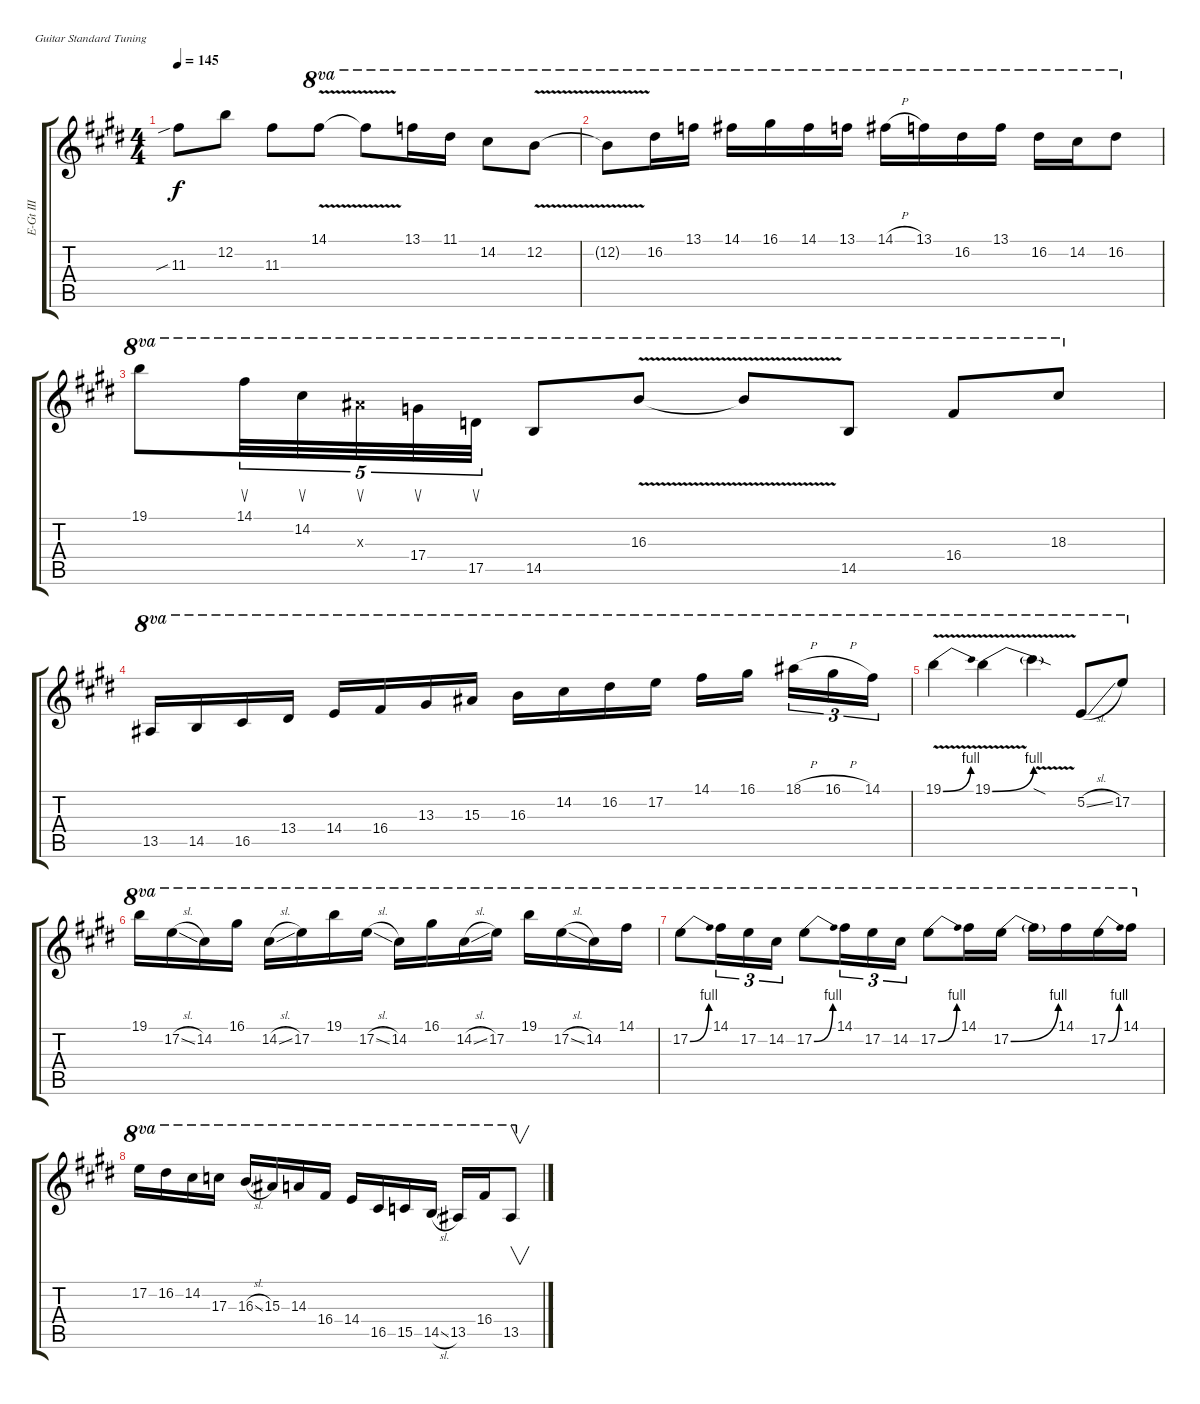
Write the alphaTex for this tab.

\defaultSystemsLayout 4
\bracketExtendMode groupsimilarinstruments
\otherSystemsTrackNameOrientation horizontal
\track ("Lead Guitar I" "E-Gt III") {multiBarRest instrument distortionguitar}
\staff {score tabs}
\tuning (E4 B3 G3 D3 A2 E2)
\ts (4 4)
\tempo 145
\clef g2
\ks e
11.3{sib acc #}.8{dy f beam Down} 12.2{acc forcenatural}.8{beam Down} 11.3{acc #}.8{beam Down} 14.1{v acc #}.8{ot 8va beam Down} 14.1{v t acc #}.8{ot 8va beam Down} 13.1{acc forcenatural}.16{ot 8va beam Down} 11.1{acc #}.16{ot 8va beam Down} 14.2{acc #}.8{ot 8va beam Down} 12.2{v acc forcenatural}.8{ot 8va beam Down} |
12.2{v t acc forcenatural}.8{ot 8va beam Down} 16.2{acc #}.16{ot 8va beam Down} 13.1{acc forcenatural}.16{ot 8va beam Down} 14.1{acc #}.16{ot 8va beam Down} 16.1{acc #}.16{ot 8va beam Down} 14.1{acc #}.16{ot 8va beam Down} 13.1{acc forcenatural}.16{ot 8va beam Down} 14.1{h acc #}.16{ot 8va beam Down} 13.1{acc forcenatural}.16{ot 8va beam Down} 16.2{acc #}.16{ot 8va beam Down} 13.1{acc forcenatural}.16{ot 8va beam Down} 16.2{acc #}.16{ot 8va beam Down} 14.2{acc #}.16{ot 8va beam Down} 16.2{acc #}.8{ot 8va beam Down} |
19.1{acc forcenatural}.8{ot 8va beam Down beam merge} 14.1{acc #}.32{su tu (5 4) ot 8va beam Down} 14.2{acc #}.32{su tu (5 4) ot 8va beam Down} 15.3{x acc #}.32{su tu (5 4) ot 8va beam Down} 17.4{acc forcenatural}.32{su tu (5 4) ot 8va beam Down} 17.5{acc forcenatural}.32{su tu (5 4) ot 8va beam Down} 14.5{acc forcenatural}.8{ot 8va beam Up} 16.3{v acc forcenatural}.8{ot 8va beam Up} 16.3{v t acc forcenatural}.8{ot 8va beam Up} 14.5{acc forcenatural}.8{ot 8va beam Up} 16.4{acc #}.8{ot 8va beam Up} 18.3{acc #}.8{ot 8va beam Up} |
13.5{acc #}.16{ot 8va beam Up} 14.5{acc forcenatural}.16{ot 8va beam Up} 16.5{acc #}.16{ot 8va beam Up} 13.4{acc #}.16{ot 8va beam Up} 14.4{acc forcenatural}.16{ot 8va beam Up} 16.4{acc #}.16{ot 8va beam Up} 13.3{acc #}.16{ot 8va beam Up} 15.3{acc #}.16{ot 8va beam Up} 16.3{acc forcenatural}.16{ot 8va beam Down} 14.2{acc #}.16{ot 8va beam Down} 16.2{acc #}.16{ot 8va beam Down} 17.2{acc forcenatural}.16{ot 8va beam Down} 14.1{acc #}.16{ot 8va beam Down} 16.1{acc #}.16{ot 8va beam Down beam splitsecondary} 18.1{h acc #}.16{tu (3 2) ot 8va beam Down} 16.1{h acc #}.16{tu (3 2) ot 8va beam Down} 14.1{acc #}.16{tu (3 2) ot 8va beam Down} |
19.1{be (bend 0 0 15 4) v acc forcenatural}.4{ot 8va beam Down} 19.1{be (bend 0 0 15 4) v acc forcenatural}.4{ot 8va beam Down} 19.1{v sod t}.4{ot 8va beam Down} 5.2{sl acc forcenatural}.8{ot 8va beam Up} 17.2{acc forcenatural}.8{ot 8va beam Up} |
19.1{acc forcenatural}.16{ot 8va beam Down} 17.2{sl acc forcenatural}.16{ot 8va beam Down} 14.2{acc #}.16{ot 8va beam Down} 16.1{acc #}.16{ot 8va beam Down} 14.2{sl acc #}.16{ot 8va beam Down} 17.2{acc forcenatural}.16{ot 8va beam Down} 19.1{acc forcenatural}.16{ot 8va beam Down} 17.2{sl acc forcenatural}.16{ot 8va beam Down} 14.2{acc #}.16{ot 8va beam Down} 16.1{acc #}.16{ot 8va beam Down} 14.2{sl acc #}.16{ot 8va beam Down} 17.2{acc forcenatural}.16{ot 8va beam Down} 19.1{acc forcenatural}.16{ot 8va beam Down} 17.2{sl acc forcenatural}.16{ot 8va beam Down} 14.2{acc #}.16{ot 8va beam Down} 14.1{acc #}.16{ot 8va beam Down} |
17.2{be (bend 0 0 15 4) acc forcenatural}.8{ot 8va beam Down beam merge} 14.1{acc #}.16{tu (3 2) ot 8va beam Down} 17.2{acc forcenatural}.16{tu (3 2) ot 8va beam Down} 14.2{acc #}.16{tu (3 2) ot 8va beam Down} 17.2{be (bend 0 0 15 4) acc forcenatural}.8{ot 8va beam Down beam merge} 14.1{acc #}.16{tu (3 2) ot 8va beam Down} 17.2{acc forcenatural}.16{tu (3 2) ot 8va beam Down} 14.2{acc #}.16{tu (3 2) ot 8va beam Down} 17.2{be (bend 0 0 15 4) acc forcenatural}.8{ot 8va beam Down} 14.1{acc #}.16{ot 8va beam Down} 17.2{be (bend 0 0 15 4) acc forcenatural}.16{ot 8va beam Down} 17.2{t}.16{ot 8va beam Down} 14.1{acc #}.16{ot 8va beam Down} 17.2{be (bend 0 0 15 4) acc forcenatural}.16{ot 8va beam Down} 14.1{acc #}.16{ot 8va beam Down} |
17.2{acc forcenatural}.16{ot 8va beam Down} 16.2{acc #}.16{ot 8va beam Down} 14.2{acc #}.16{ot 8va beam Down} 17.3{acc forcenatural}.16{ot 8va beam Down} 16.3{sl acc forcenatural}.16{ot 8va beam Up} 15.3{acc #}.16{ot 8va beam Up} 14.3{acc forcenatural}.16{ot 8va beam Up} 16.4{acc #}.16{ot 8va beam Up} 14.4{acc forcenatural}.16{ot 8va beam Up} 16.5{acc #}.16{ot 8va beam Up} 15.5{acc forcenatural}.16{ot 8va beam Up} 14.5{sl acc forcenatural}.16{ot 8va beam Up} 13.5{acc #}.16{ot 8va beam Up} 16.4{acc #}.16{ot 8va beam Up} 13.5{acc #}.8{v ot 8va beam Up}
